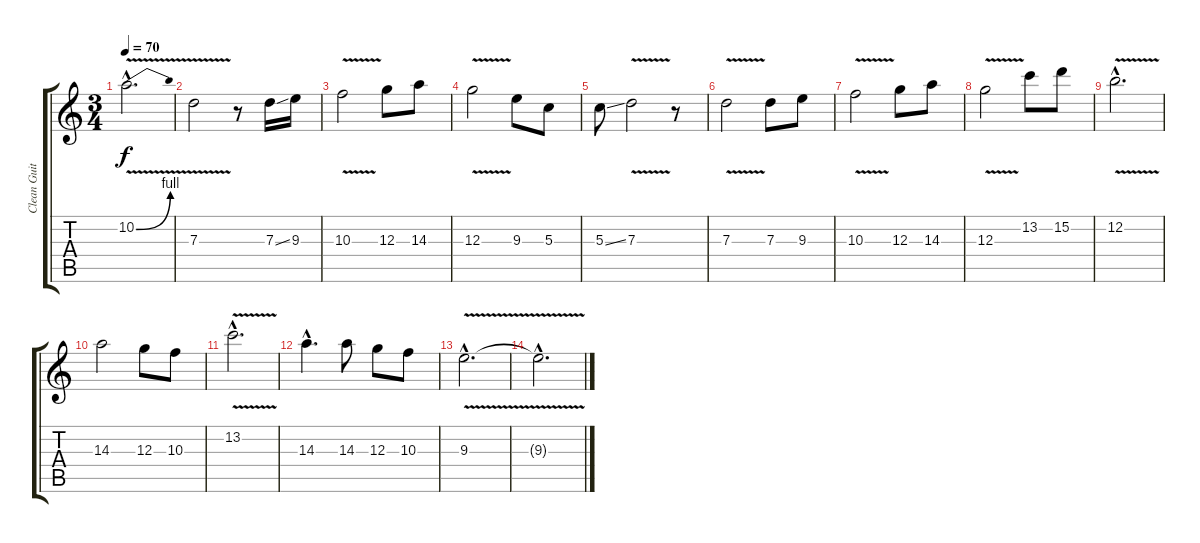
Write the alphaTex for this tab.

\track ("Clean Guitar 2" "Clean Guit") {instrument electricguitarjazz}
\staff {score tabs}
\tuning (E4 B3 G3 D3 A2 E2) {hide}
\ts (3 4)
\tempo 70
\clef g2
\ks c
10.2{be (bend 0 0 60 4) v hac}.2{d dy f} |
7.3{v}.2 r.8 7.3{ss}.16 9.3.16 |
10.3{v}.2 12.3.8 14.3.8 |
12.3{v}.2 9.3.8 5.3.8 |
5.3{ss}.8 7.3{v}.2 r.8 |
7.3{v}.2 7.3.8 9.3.8 |
10.3{v}.2 12.3.8 14.3.8 |
12.3{v}.2 13.2.8 15.2.8 |
12.2{v hac}.2{d} |
14.3.2 12.3.8 10.3.8 |
13.2{v hac}.2{d} |
14.3{hac}.4{d} 14.3.8 12.3.8 10.3.8 |
9.3{v hac}.2{d} |
9.3{hac t}.2{d}
